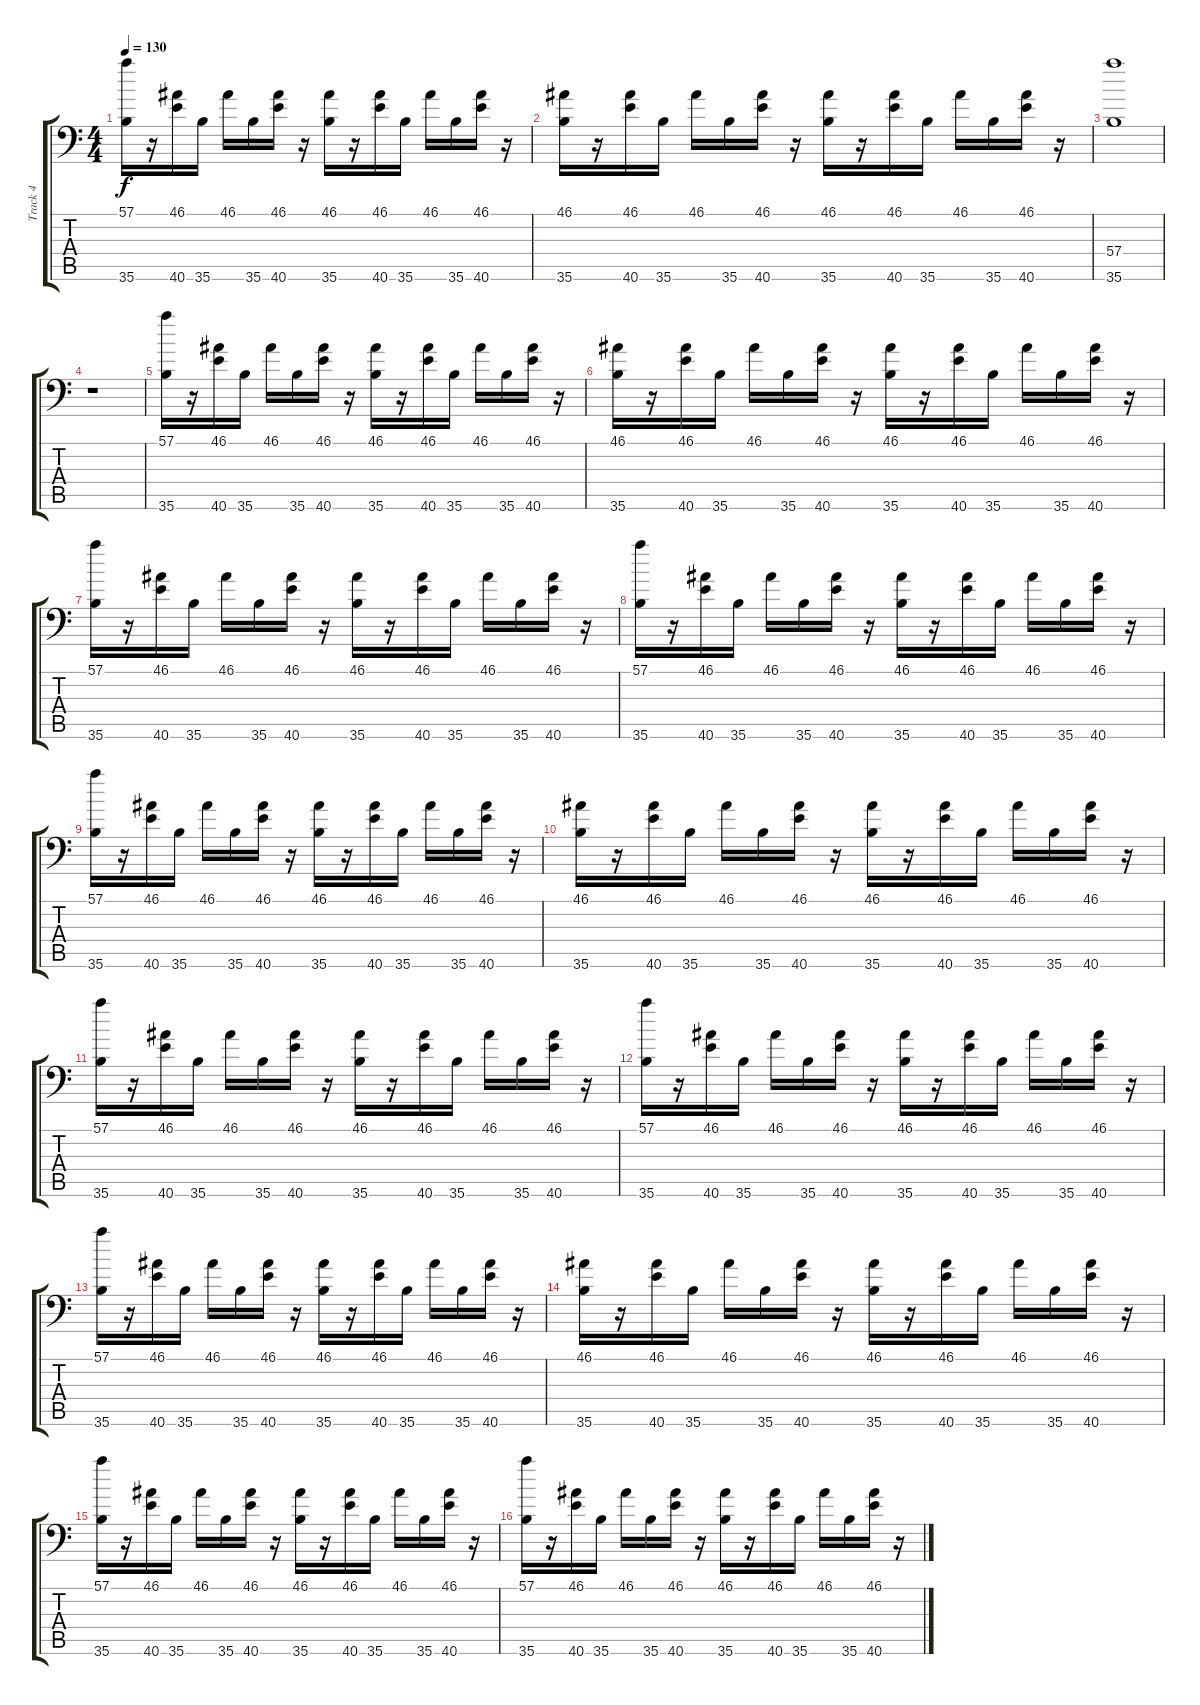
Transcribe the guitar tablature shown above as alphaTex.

\track ("Track 4" "Track 4") {instrument acousticgrandpiano}
\staff {score tabs}
\tuning (C-1 C-1 C-1 C-1 C-1 C-1) {hide}
\ts (4 4)
\tempo 130
\clef f4
\ks c
(57.1 35.6).16{dy f} r.16 (46.1 40.6).16 35.6.16 46.1.16 35.6.16 (46.1 40.6).16 r.16 (46.1 35.6).16 r.16 (46.1 40.6).16 35.6.16 46.1.16 35.6.16 (46.1 40.6).16 r.16 |
(46.1 35.6).16 r.16 (46.1 40.6).16 35.6.16 46.1.16 35.6.16 (46.1 40.6).16 r.16 (46.1 35.6).16 r.16 (46.1 40.6).16 35.6.16 46.1.16 35.6.16 (46.1 40.6).16 r.16 |
(57.4 35.6).1 |
r.1 |
(57.1 35.6).16 r.16 (46.1 40.6).16 35.6.16 46.1.16 35.6.16 (46.1 40.6).16 r.16 (46.1 35.6).16 r.16 (46.1 40.6).16 35.6.16 46.1.16 35.6.16 (46.1 40.6).16 r.16 |
(46.1 35.6).16 r.16 (46.1 40.6).16 35.6.16 46.1.16 35.6.16 (46.1 40.6).16 r.16 (46.1 35.6).16 r.16 (46.1 40.6).16 35.6.16 46.1.16 35.6.16 (46.1 40.6).16 r.16 |
(57.1 35.6).16 r.16 (46.1 40.6).16 35.6.16 46.1.16 35.6.16 (46.1 40.6).16 r.16 (46.1 35.6).16 r.16 (46.1 40.6).16 35.6.16 46.1.16 35.6.16 (46.1 40.6).16 r.16 |
(57.1 35.6).16 r.16 (46.1 40.6).16 35.6.16 46.1.16 35.6.16 (46.1 40.6).16 r.16 (46.1 35.6).16 r.16 (46.1 40.6).16 35.6.16 46.1.16 35.6.16 (46.1 40.6).16 r.16 |
(57.1 35.6).16 r.16 (46.1 40.6).16 35.6.16 46.1.16 35.6.16 (46.1 40.6).16 r.16 (46.1 35.6).16 r.16 (46.1 40.6).16 35.6.16 46.1.16 35.6.16 (46.1 40.6).16 r.16 |
(46.1 35.6).16 r.16 (46.1 40.6).16 35.6.16 46.1.16 35.6.16 (46.1 40.6).16 r.16 (46.1 35.6).16 r.16 (46.1 40.6).16 35.6.16 46.1.16 35.6.16 (46.1 40.6).16 r.16 |
(57.1 35.6).16 r.16 (46.1 40.6).16 35.6.16 46.1.16 35.6.16 (46.1 40.6).16 r.16 (46.1 35.6).16 r.16 (46.1 40.6).16 35.6.16 46.1.16 35.6.16 (46.1 40.6).16 r.16 |
(57.1 35.6).16 r.16 (46.1 40.6).16 35.6.16 46.1.16 35.6.16 (46.1 40.6).16 r.16 (46.1 35.6).16 r.16 (46.1 40.6).16 35.6.16 46.1.16 35.6.16 (46.1 40.6).16 r.16 |
(57.1 35.6).16 r.16 (46.1 40.6).16 35.6.16 46.1.16 35.6.16 (46.1 40.6).16 r.16 (46.1 35.6).16 r.16 (46.1 40.6).16 35.6.16 46.1.16 35.6.16 (46.1 40.6).16 r.16 |
(46.1 35.6).16 r.16 (46.1 40.6).16 35.6.16 46.1.16 35.6.16 (46.1 40.6).16 r.16 (46.1 35.6).16 r.16 (46.1 40.6).16 35.6.16 46.1.16 35.6.16 (46.1 40.6).16 r.16 |
(57.1 35.6).16 r.16 (46.1 40.6).16 35.6.16 46.1.16 35.6.16 (46.1 40.6).16 r.16 (46.1 35.6).16 r.16 (46.1 40.6).16 35.6.16 46.1.16 35.6.16 (46.1 40.6).16 r.16 |
(57.1 35.6).16 r.16 (46.1 40.6).16 35.6.16 46.1.16 35.6.16 (46.1 40.6).16 r.16 (46.1 35.6).16 r.16 (46.1 40.6).16 35.6.16 46.1.16 35.6.16 (46.1 40.6).16 r.16
